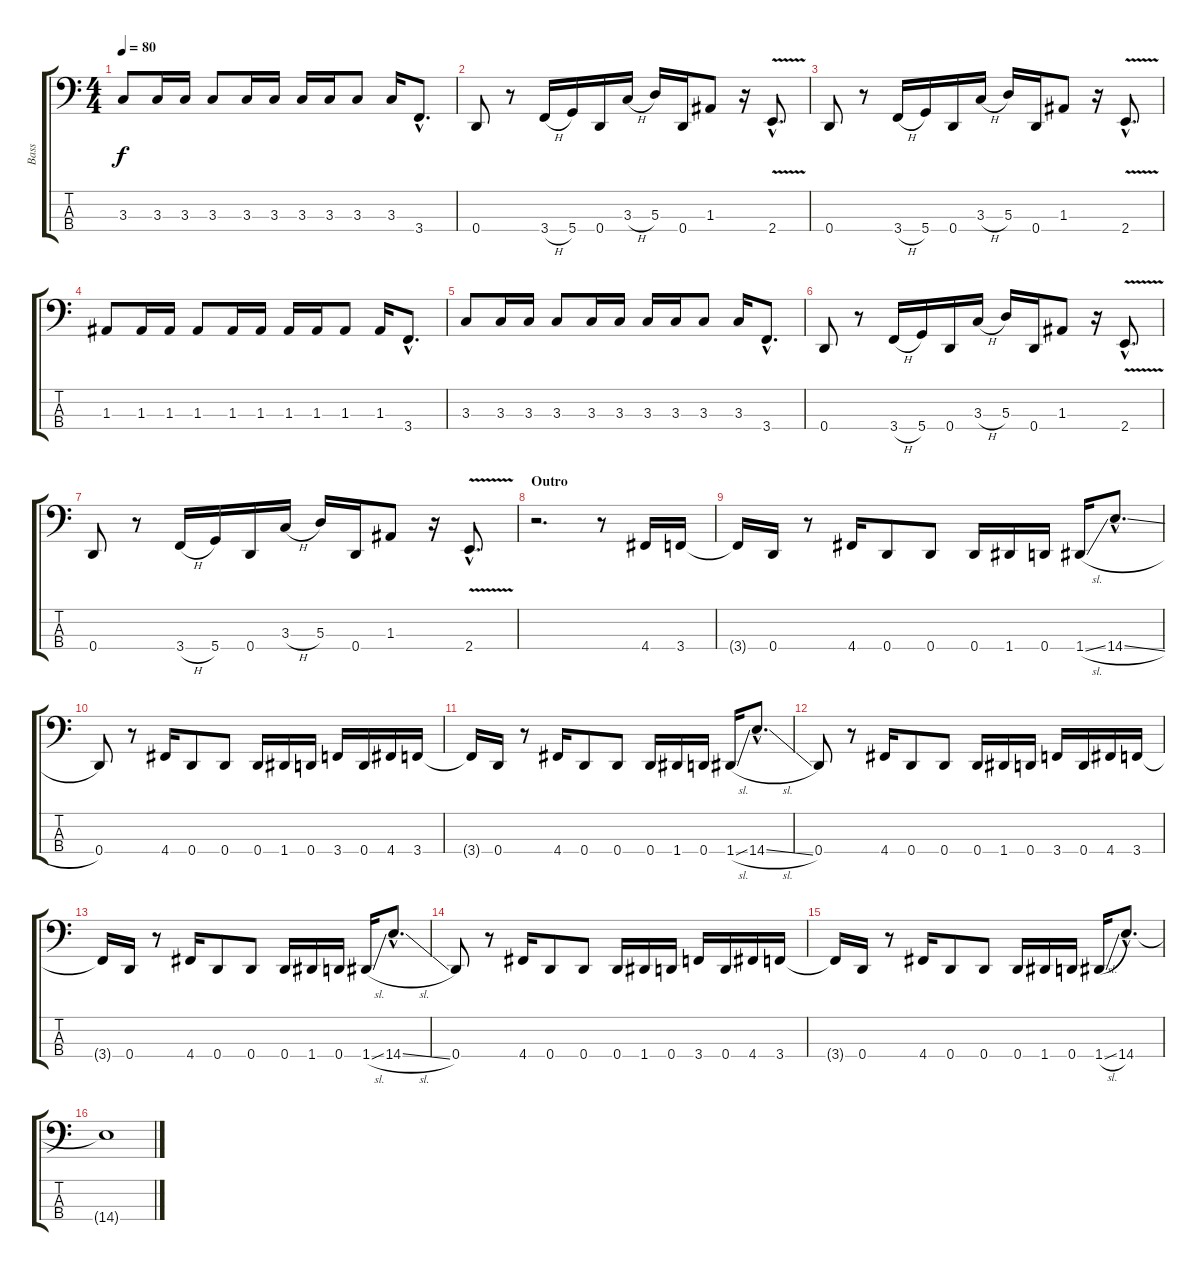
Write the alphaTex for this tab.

\track ("Bass" "Bass") {instrument electricbassfinger}
\staff {score tabs}
\tuning (G2 D2 A1 D1) {hide}
\ts (4 4)
\tempo 80
\clef f4
\ks c
3.3.8{dy f} 3.3.16 3.3.16 3.3.8 3.3.16 3.3.16 3.3.16 3.3.16 3.3.8 3.3.16 3.4{hac}.8{d} |
0.4.8 r.8 3.4{h}.16 5.4.16 0.4.16 3.3{h}.16 5.3.16 0.4.16 1.3.8 r.16 2.4{v hac}.8{d} |
0.4.8 r.8 3.4{h}.16 5.4.16 0.4.16 3.3{h}.16 5.3.16 0.4.16 1.3.8 r.16 2.4{v hac}.8{d} |
1.3.8 1.3.16 1.3.16 1.3.8 1.3.16 1.3.16 1.3.16 1.3.16 1.3.8 1.3.16 3.4{hac}.8{d} |
3.3.8 3.3.16 3.3.16 3.3.8 3.3.16 3.3.16 3.3.16 3.3.16 3.3.8 3.3.16 3.4{hac}.8{d} |
0.4.8 r.8 3.4{h}.16 5.4.16 0.4.16 3.3{h}.16 5.3.16 0.4.16 1.3.8 r.16 2.4{v hac}.8{d} |
0.4.8 r.8 3.4{h}.16 5.4.16 0.4.16 3.3{h}.16 5.3.16 0.4.16 1.3.8 r.16 2.4{v hac}.8{d} |
\section ("" "Outro")
r.2{d} r.8 4.4.16 3.4.16 |
3.4{t}.16 0.4.16 r.8 4.4.16 0.4.8 0.4.8 0.4.16 1.4.16 0.4.16 1.4{sl}.16 14.4{sl hac}.8{d} |
0.4.8 r.8 4.4.16 0.4.8 0.4.8 0.4.16 1.4.16 0.4.16 3.4.16 0.4.16 4.4.16 3.4.16 |
3.4{t}.16 0.4.16 r.8 4.4.16 0.4.8 0.4.8 0.4.16 1.4.16 0.4.16 1.4{sl}.16 14.4{sl hac}.8{d} |
0.4.8 r.8 4.4.16 0.4.8 0.4.8 0.4.16 1.4.16 0.4.16 3.4.16 0.4.16 4.4.16 3.4.16 |
3.4{t}.16 0.4.16 r.8 4.4.16 0.4.8 0.4.8 0.4.16 1.4.16 0.4.16 1.4{sl}.16 14.4{sl hac}.8{d} |
0.4.8 r.8 4.4.16 0.4.8 0.4.8 0.4.16 1.4.16 0.4.16 3.4.16 0.4.16 4.4.16 3.4.16 |
3.4{t}.16 0.4.16 r.8 4.4.16 0.4.8 0.4.8 0.4.16 1.4.16 0.4.16 1.4{sl}.16 14.4{hac}.8{d} |
14.4{t}.1
